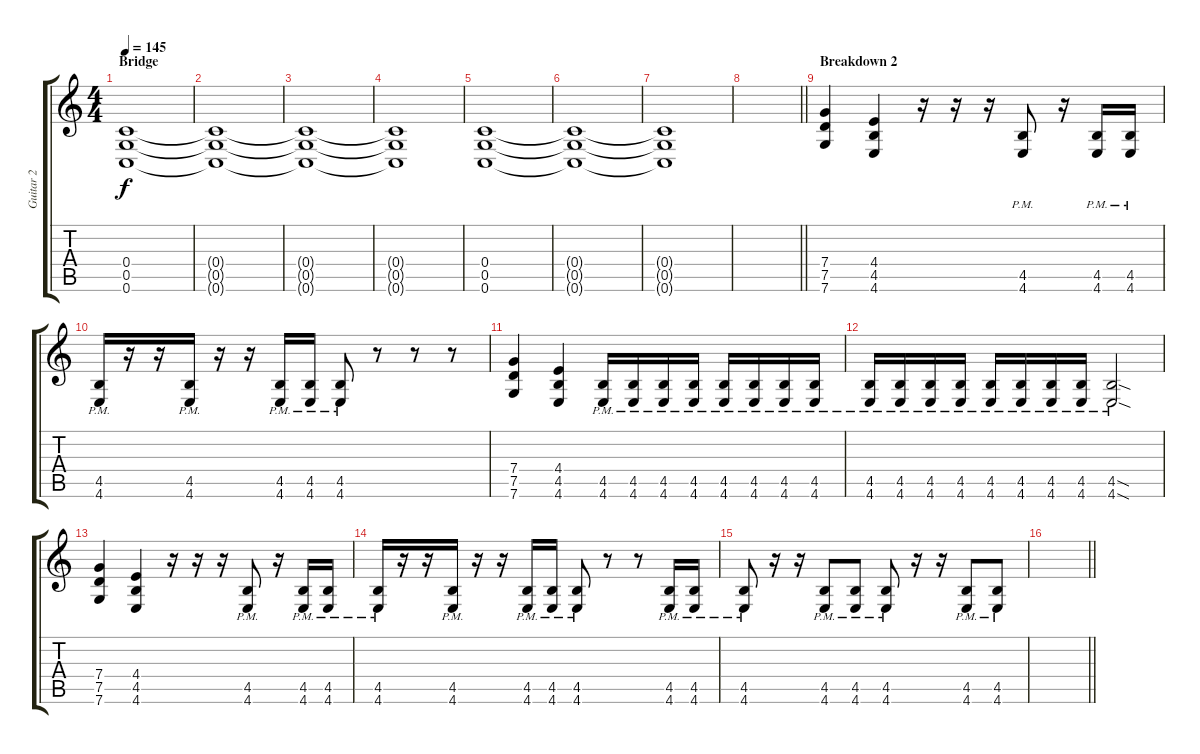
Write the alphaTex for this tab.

\track ("Guitar 2" "Guitar 2") {instrument distortionguitar}
\staff {score tabs}
\tuning (D4 A3 F3 C3 G2 C2) {hide}
\ts (4 4)
\section ("" "Bridge")
\tempo 145
\clef g2
\ks c
(0.4 0.5 0.6).1{dy f} |
(0.4{t} 0.5{t} 0.6{t}).1 |
(0.4{t} 0.5{t} 0.6{t}).1 |
(0.4{t} 0.5{t} 0.6{t}).1 |
(0.4 0.5 0.6).1 |
(0.4{t} 0.5{t} 0.6{t}).1 |
(0.4{t} 0.5{t} 0.6{t}).1 |
\barLineRight lightlight
|
\section ("" "Breakdown 2")
(7.4 7.5 7.6).4 (4.4 4.5 4.6).4 r.16 r.16 r.16 (4.5{pm} 4.6{pm}).8 r.16 (4.5{pm} 4.6{pm}).16 (4.5{pm} 4.6{pm}).16 |
(4.5{pm} 4.6{pm}).16 r.16 r.16 (4.5{pm} 4.6{pm}).16 r.16 r.16 (4.5{pm} 4.6{pm}).16 (4.5{pm} 4.6{pm}).16 (4.5{pm} 4.6{pm}).8 r.8 r.8 r.8 |
(7.4 7.5 7.6).4 (4.4 4.5 4.6).4 (4.5{pm} 4.6{pm}).16 (4.5{pm} 4.6{pm}).16 (4.5{pm} 4.6{pm}).16 (4.5{pm} 4.6{pm}).16 (4.5{pm} 4.6{pm}).16 (4.5{pm} 4.6{pm}).16 (4.5{pm} 4.6{pm}).16 (4.5{pm} 4.6{pm}).16 |
(4.5{pm} 4.6{pm}).16 (4.5{pm} 4.6{pm}).16 (4.5{pm} 4.6{pm}).16 (4.5{pm} 4.6{pm}).16 (4.5{pm} 4.6{pm}).16 (4.5{pm} 4.6{pm}).16 (4.5{pm} 4.6{pm}).16 (4.5{pm} 4.6{pm}).16 (4.5{sod pm} 4.6{sod pm}).2 |
(7.4 7.5 7.6).4 (4.4 4.5 4.6).4 r.16 r.16 r.16 (4.5{pm} 4.6{pm}).8 r.16 (4.5{pm} 4.6{pm}).16 (4.5{pm} 4.6{pm}).16 |
(4.5{pm} 4.6{pm}).16 r.16 r.16 (4.5{pm} 4.6{pm}).16 r.16 r.16 (4.5{pm} 4.6{pm}).16 (4.5{pm} 4.6{pm}).16 (4.5{pm} 4.6{pm}).8 r.8 r.8 (4.5{pm} 4.6{pm}).16 (4.5{pm} 4.6{pm}).16 |
(4.5{pm} 4.6{pm}).8 r.16 r.16 (4.5{pm} 4.6{pm}).8 (4.5{pm} 4.6{pm}).8 (4.5{pm} 4.6{pm}).8 r.16 r.16 (4.5{pm} 4.6{pm}).8 (4.5{pm} 4.6{pm}).8 |
\barLineRight lightlight
